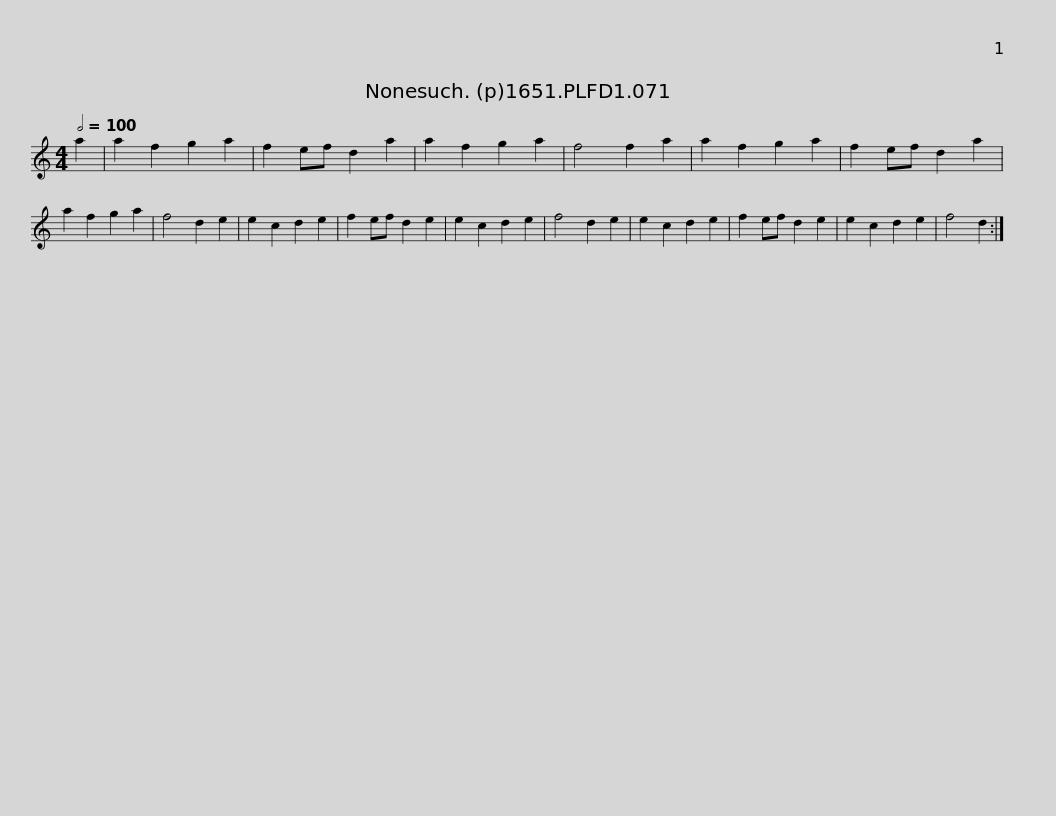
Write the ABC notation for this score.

X:1
L:1/8
Q:1/2=100
M:4/4
I:linebreak $
K:C
V:1 treble
V:1
 a2 | a2 f2 g2 a2 | f2 ef d2 a2 | a2 f2 g2 a2 | f4 f2 a2 | %5
 a2 f2 g2 a2 | f2 ef d2 a2 | a2 f2 g2 a2 | f4 d2 e2 | e2 c2 d2 e2 |$ %10
 f2 ef d2 e2 | e2 c2 d2 e2 | f4 d2 e2 | e2 c2 d2 e2 | f2 ef d2 e2 | %15
 e2 c2 d2 e2 | f4 d2 :| %17
